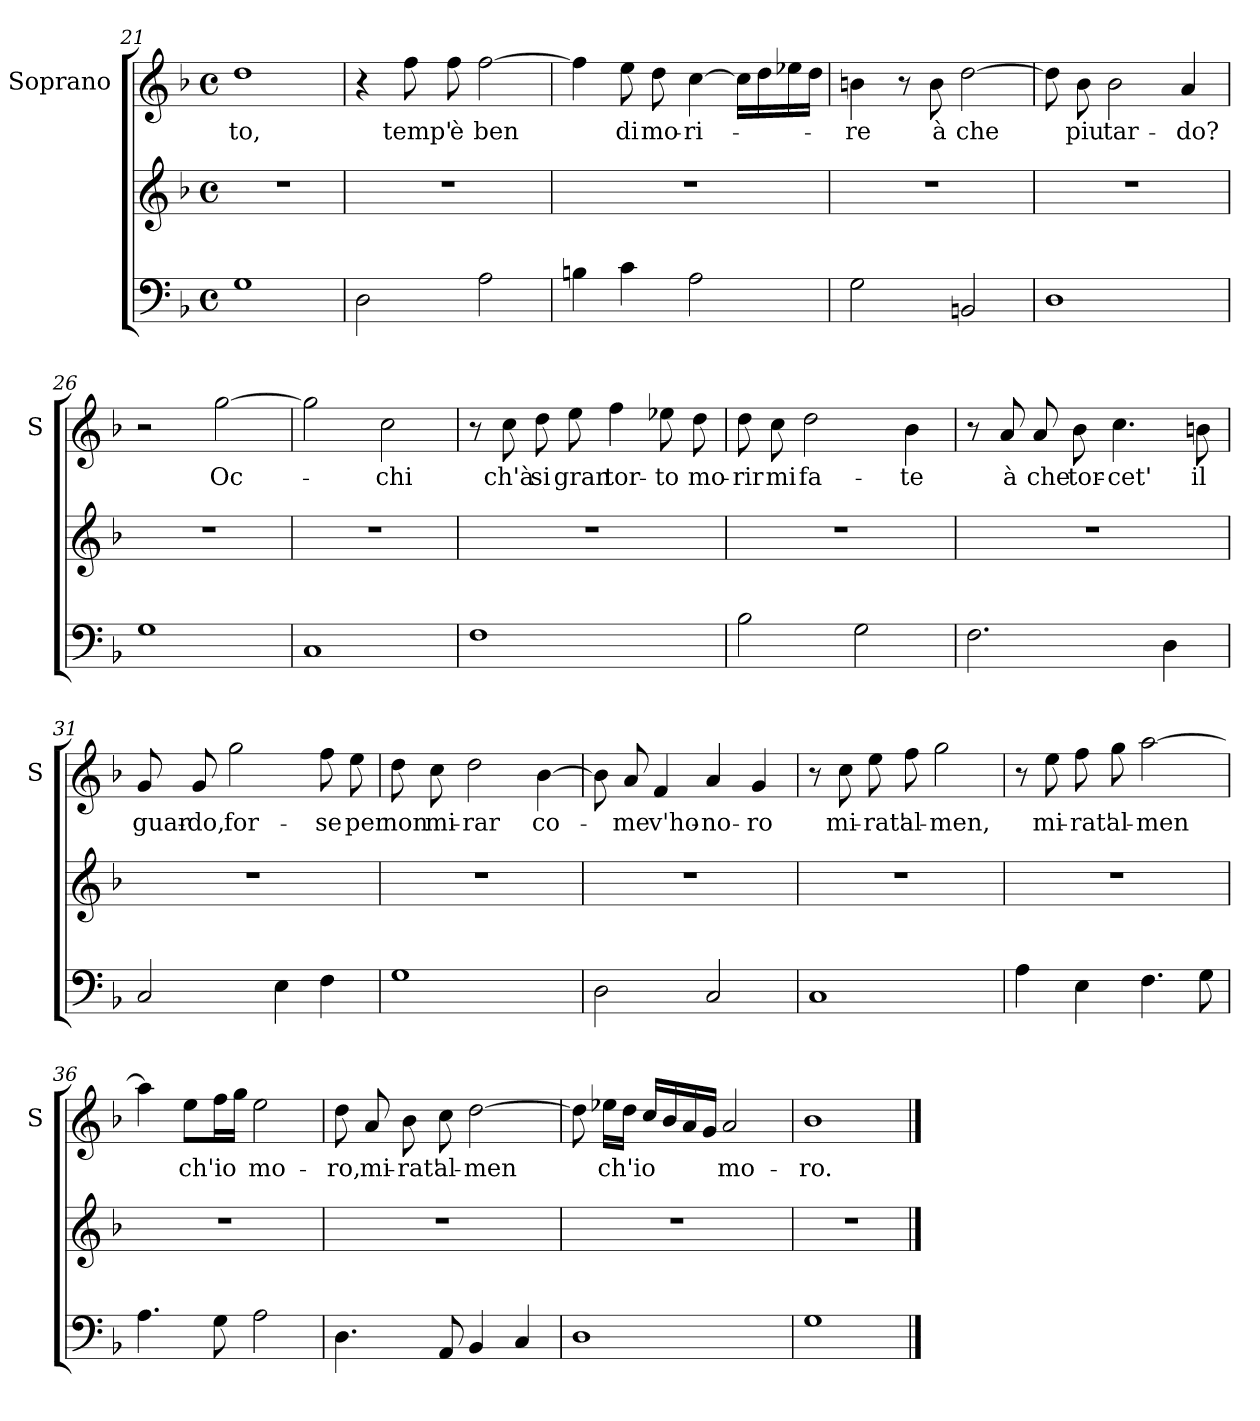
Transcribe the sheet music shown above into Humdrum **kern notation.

**kern	**kern	**kern	**text
*part2	*part2	*part1	*part1
*staff3	*staff2	*staff1	*staff1
*	*	*I"Soprano	*
*	*	*I'S	*
!!LO:LB:g=z
*clefF4	*clefG2	*clefG2	*
*k[b-]	*k[b-]	*k[b-]	*
*F:	*F:	*F:	*
*M4/4	*M4/4	*M4/4	*
*met(c)	*met(c)	*met(c)	*
=21	=21	=21	=21
!	!	!	!LO:LY:b
1G	1r	1dd	-to,
=22	=22	=22	=22
2D\	1r	4r	.
!	!	!	!LO:LY:b
.	.	8ff\	temp'
!	!	!	!LO:LY:b
.	.	8ff\	è
!	!	!	!LO:LY:b
2A\	.	[2ff\	ben
=23	=23	=23	=23
4Bn\	1r	4ff\]	.
!	!	!	!LO:LY:b
4c\	.	8ee\	di
!	!	!	!LO:LY:b
.	.	8dd\	mo-
!	!	!	!LO:LY:b
2A\	.	[4cc\	-ri-
.	.	16cc\LL]	.
.	.	16dd\	.
.	.	16ee-X\	.
.	.	16dd\JJ	.
=24	=24	=24	=24
!	!	!	!LO:LY:b
2G\	1r	4bn\	-re
.	.	8r	.
!	!	!	!LO:LY:b
.	.	8b\	à
!	!	!	!LO:LY:b
2BBn/	.	[2dd\	che
=25	=25	=25	=25
1D	1r	8dd\]	.
!	!	!	!LO:LY:b
.	.	8b-\	piu
!	!	!	!LO:LY:b
.	.	2b-\	tar-
!	!	!	!LO:LY:b
.	.	4a/	-do?
!!LO:LB:g=z
=26	=26	=26	=26
1G	1r	2r	.
!	!	!	!LO:LY:b
.	.	[2gg\	Oc-
=27	=27	=27	=27
1C	1r	2gg\]	.
!	!	!	!LO:LY:b
.	.	2cc\	-chi
=28	=28	=28	=28
1F	1r	8r	.
!	!	!	!LO:LY:b
.	.	8cc\	ch'à
!	!	!	!LO:LY:b
.	.	8dd\	si
!	!	!	!LO:LY:b
.	.	8ee\	gran
!	!	!	!LO:LY:b
.	.	4ff\	tor-
!	!	!	!LO:LY:b
.	.	8ee-X\	-to
!	!	!	!LO:LY:b
.	.	8dd\	mo-
=29	=29	=29	=29
!	!	!	!LO:LY:b
2B-\	1r	8dd\	-rir
!	!	!	!LO:LY:b
.	.	8cc\	mi
!	!	!	!LO:LY:b
.	.	2dd\	fa-
2G\	.	.	.
!	!	!	!LO:LY:b
.	.	4b-\	-te
=30	=30	=30	=30
2.F\	1r	8r	.
!	!	!	!LO:LY:b
.	.	8a/	à
!	!	!	!LO:LY:b
.	.	8a/	che
!	!	!	!LO:LY:b
.	.	8b-\	tor-
!	!	!	!LO:LY:b
.	.	4.cc\	-cet'
4D\	.	.	.
!	!	!	!LO:LY:b
.	.	8bn\	il
!!LO:LB:g=z
=31	=31	=31	=31
!	!	!	!LO:LY:b
2C/	1r	8g/	guar-
!	!	!	!LO:LY:b
.	.	8g/	-do,
!	!	!	!LO:LY:b
.	.	2gg\	for-
4E\	.	.	.
!	!	!	!LO:LY:b
4F\	.	8ff\	-se
!	!	!	!LO:LY:b
.	.	8ee\	per
=32	=32	=32	=32
!	!	!	!LO:LY:b
1G	1r	8dd\	non
!	!	!	!LO:LY:b
.	.	8cc\	mi-
!	!	!	!LO:LY:b
.	.	2dd\	-rar
!	!	!	!LO:LY:b
.	.	[4b-\	co-
=33	=33	=33	=33
2D\	1r	8b-\]	.
!	!	!	!LO:LY:b
.	.	8a/	-me
!	!	!	!LO:LY:b
.	.	4f/	v'ho-
!	!	!	!LO:LY:b
2C/	.	4a/	-no-
!	!	!	!LO:LY:b
.	.	4g/	-ro
=34	=34	=34	=34
1C	1r	8r	.
!	!	!	!LO:LY:b
.	.	8cc\	mi-
!	!	!	!LO:LY:b
.	.	8ee\	-rat'
!	!	!	!LO:LY:b
.	.	8ff\	al-
!	!	!	!LO:LY:b
.	.	2gg\	-men,
=35	=35	=35	=35
4A\	1r	8r	.
!	!	!	!LO:LY:b
.	.	8ee\	mi-
!	!	!	!LO:LY:b
4E\	.	8ff\	-rat'
!	!	!	!LO:LY:b
.	.	8gg\	al-
!	!	!	!LO:LY:b
4.F\	.	[2aa\	-men
8G\	.	.	.
!!LO:PB:g=z
=36	=36	=36	=36
4.A\	1r	4aa\]	.
!	!	!	!LO:LY:b
.	.	8ee\L	ch'io
8G\	.	16ff\L	.
.	.	16gg\JJ	.
!	!	!	!LO:LY:b
2A\	.	2ee\	mo-
=37	=37	=37	=37
!	!	!	!LO:LY:b
4.D\	1r	8dd\	-ro,
!	!	!	!LO:LY:b
.	.	8a/	mi-
!	!	!	!LO:LY:b
.	.	8b-\	-rat'
!	!	!	!LO:LY:b
8AA/	.	8cc\	al-
!	!	!	!LO:LY:b
4BB-/	.	[2dd\	-men
4C/	.	.	.
=38	=38	=38	=38
1D	1r	8dd\]	.
!	!	!	!LO:LY:b
.	.	16ee-X\LL	ch'io
.	.	16dd\JJ	.
.	.	16cc/LL	.
.	.	16b-/	.
.	.	16a/	.
.	.	16g/JJ	.
!	!	!	!LO:LY:b
.	.	2a/	mo-
=39	=39	=39	=39
!	!	!	!LO:LY:b
1G	1r	1b-	-ro.
==	==	==	==
*-	*-	*-	*-
